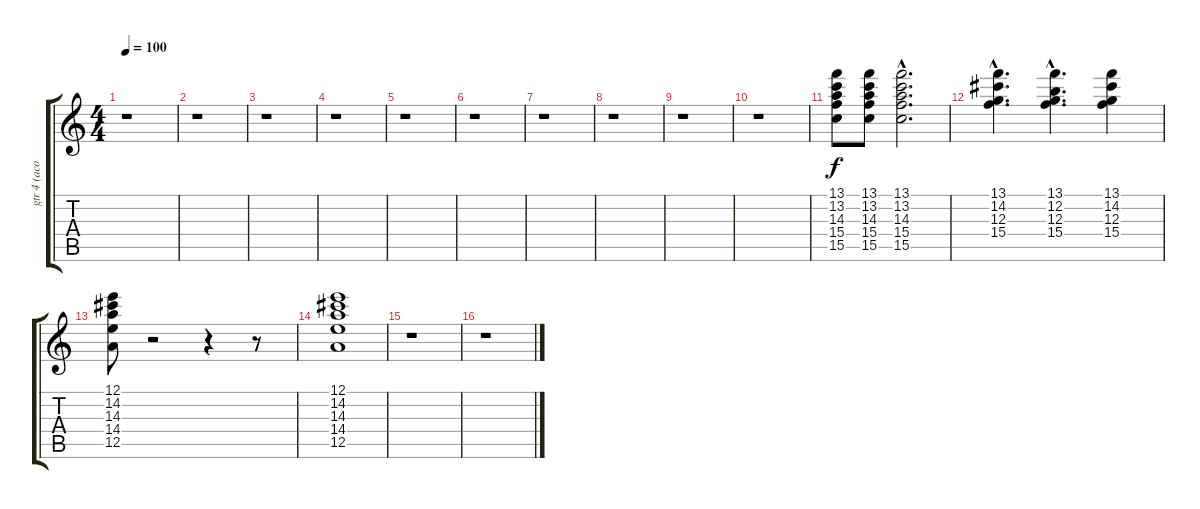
\track ("gtr 4 (acoustic)" "gtr 4 (aco") {instrument acousticguitarsteel}
\staff {score tabs}
\tuning (E4 B3 G3 D3 A2 E2) {hide}
\ts (4 4)
\tempo 100
\clef g2
\ks c
r.1{dy f} |
r.1 |
r.1 |
r.1 |
r.1 |
r.1 |
r.1 |
r.1 |
r.1 |
r.1 |
(13.1 13.2 14.3 15.4 15.5).8 (13.1 13.2 14.3 15.4 15.5).8 (13.1{hac} 13.2{hac} 14.3{hac} 15.4{hac} 15.5{hac}).2{d} |
(13.1{hac} 14.2{hac} 12.3{hac} 15.4{hac}).4{d} (13.1{hac} 12.2{hac} 12.3{hac} 15.4{hac}).4{d} (13.1 14.2 12.3 15.4).4 |
(12.1 14.2 14.3 14.4 12.5).8 r.2 r.4 r.8 |
(12.1 14.2 14.3 14.4 12.5).1 |
r.1 |
r.1
